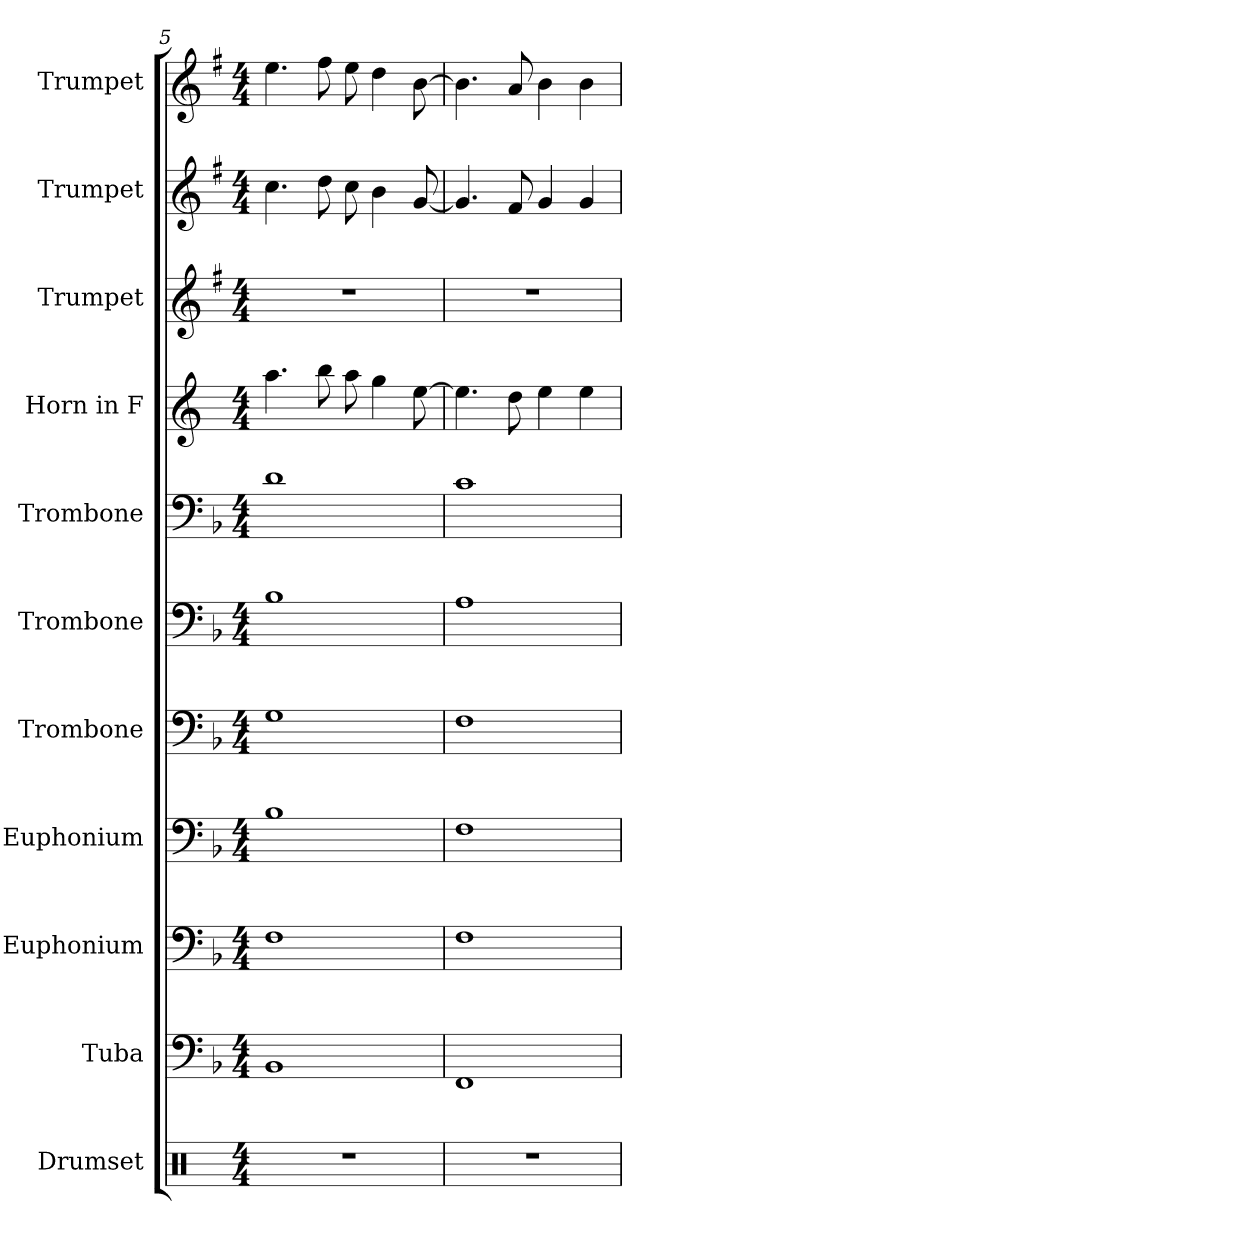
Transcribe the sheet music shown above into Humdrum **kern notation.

**kern	**kern	**kern	**kern	**kern	**kern	**kern	**kern	**kern	**kern	**kern
*part11	*part10	*part9	*part8	*part7	*part6	*part5	*part4	*part3	*part2	*part1
*staff11	*staff10	*staff9	*staff8	*staff7	*staff6	*staff5	*staff4	*staff3	*staff2	*staff1
*I"Drumset	*I"Tuba	*I"Euphonium	*I"Euphonium	*I"Trombone	*I"Trombone	*I"Trombone	*I"Horn in F	*I"Trumpet	*I"Trumpet	*I"Trumpet
*I'D. Set	*I'Tba.	*I'Euph.	*I'Euph.	*I'Tbn.	*I'Tbn.	*I'Tbn.	*	*I'Tpt.	*I'Tpt.	*I'Tpt.
*clefX	*clefF4	*clefF4	*clefF4	*clefF4	*clefF4	*clefF4	*clefG2	*clefG2	*clefG2	*clefG2
*	*	*	*	*	*	*	*ITrd4c7	*ITrd1c2	*ITrd1c2	*ITrd1c2
*k[]	*k[b-]	*k[b-]	*k[b-]	*k[b-]	*k[b-]	*k[b-]	*k[b-]	*k[b-]	*k[b-]	*k[b-]
*M4/4	*M4/4	*M4/4	*M4/4	*M4/4	*M4/4	*M4/4	*M4/4	*M4/4	*M4/4	*M4/4
=5	=5	=5	=5	=5	=5	=5	=5	=5	=5	=5
1r	1BB-	1F	1B-	1G	1B-	1d	4.dd\	1r	4.b-\	4.dd\
.	.	.	.	.	.	.	8ee\	.	8cc\	8ee\
.	.	.	.	.	.	.	8dd\	.	8b-\	8dd\
.	.	.	.	.	.	.	4cc\	.	4a\	4cc\
.	.	.	.	.	.	.	[8a\	.	[8f/	[8a\
=6	=6	=6	=6	=6	=6	=6	=6	=6	=6	=6
1r	1FF	1F	1F	1F	1A	1c	4.a\]	1r	4.f/]	4.a\]
.	.	.	.	.	.	.	8g\	.	8e/	8g/
.	.	.	.	.	.	.	4a\	.	4f/	4a\
.	.	.	.	.	.	.	4a\	.	4f/	4a\
=	=	=	=	=	=	=	=	=	=	=
*-	*-	*-	*-	*-	*-	*-	*-	*-	*-	*-
